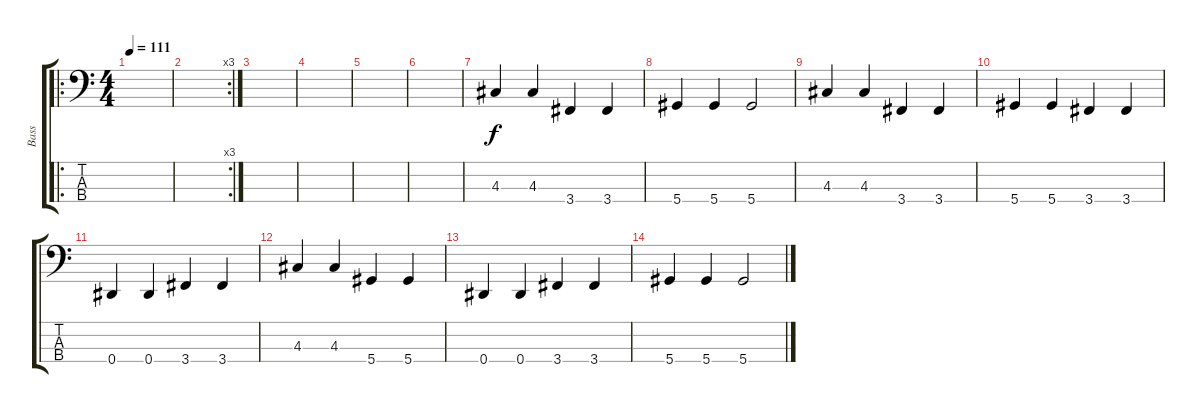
\track ("Bass" "Bass") {instrument electricbassfinger}
\staff {score tabs}
\tuning (G2 D2 A1 Eb1) {hide}
\ro
\ts (4 4)
\tempo 111
\clef f4
\ks c
|
\rc 3
|
|
|
|
|
4.3.4 4.3.4 3.4.4 3.4.4 |
5.4.4 5.4.4 5.4.2 |
4.3.4 4.3.4 3.4.4 3.4.4 |
5.4.4 5.4.4 3.4.4 3.4.4 |
0.4.4 0.4.4 3.4.4 3.4.4 |
4.3.4 4.3.4 5.4.4 5.4.4 |
0.4.4 0.4.4 3.4.4 3.4.4 |
5.4.4 5.4.4 5.4.2
